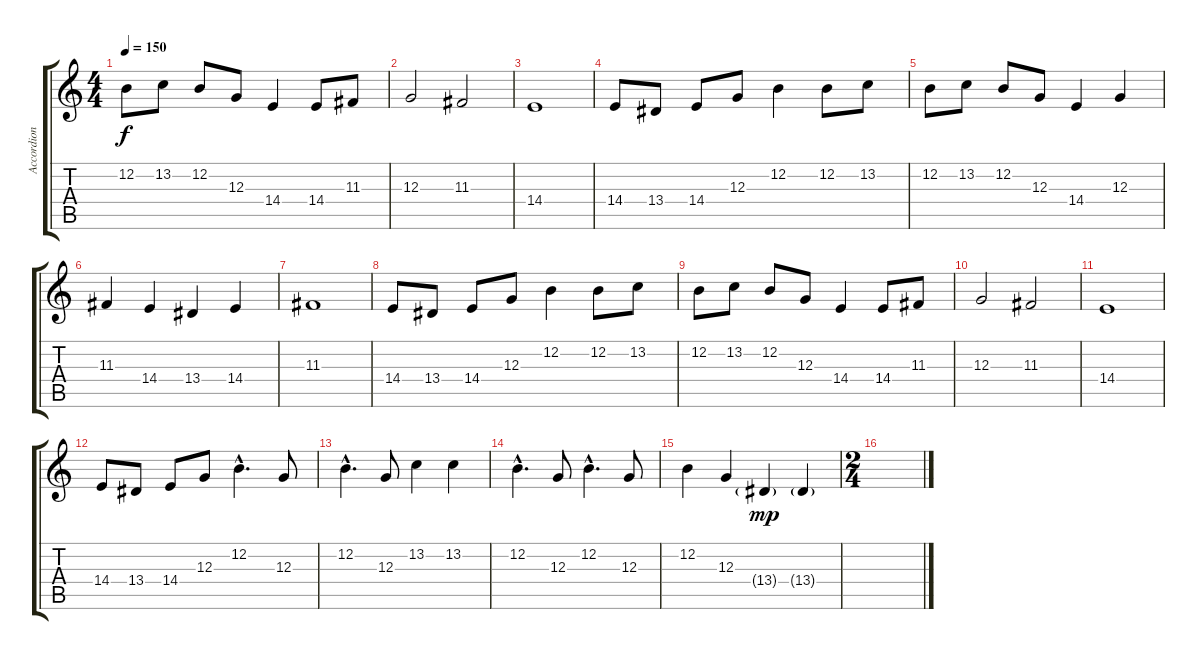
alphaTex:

\track ("Accordion" "Accordion") {instrument accordion}
\staff {score tabs}
\tuning (E4 B3 G3 D3 A2 E2) {hide}
\ts (4 4)
\tempo 150
\clef g2
\ks c
12.2.8{dy f} 13.2.8 12.2.8 12.3.8 14.4.4 14.4.8 11.3.8 |
12.3.2 11.3.2 |
14.4.1 |
14.4.8 13.4.8 14.4.8 12.3.8 12.2.4 12.2.8 13.2.8 |
12.2.8 13.2.8 12.2.8 12.3.8 14.4.4 12.3.4 |
11.3.4 14.4.4 13.4.4 14.4.4 |
11.3.1 |
14.4.8 13.4.8 14.4.8 12.3.8 12.2.4 12.2.8 13.2.8 |
12.2.8 13.2.8 12.2.8 12.3.8 14.4.4 14.4.8 11.3.8 |
12.3.2 11.3.2 |
14.4.1 |
14.4.8 13.4.8 14.4.8 12.3.8 12.2{hac}.4{d} 12.3.8 |
12.2{hac}.4{d} 12.3.8 13.2.4 13.2.4 |
12.2{hac}.4{d} 12.3.8 12.2{hac}.4{d} 12.3.8 |
12.2.4 12.3.4 13.4{g}.4{dy mp} 13.4{g}.4 |
\ts (2 4)
